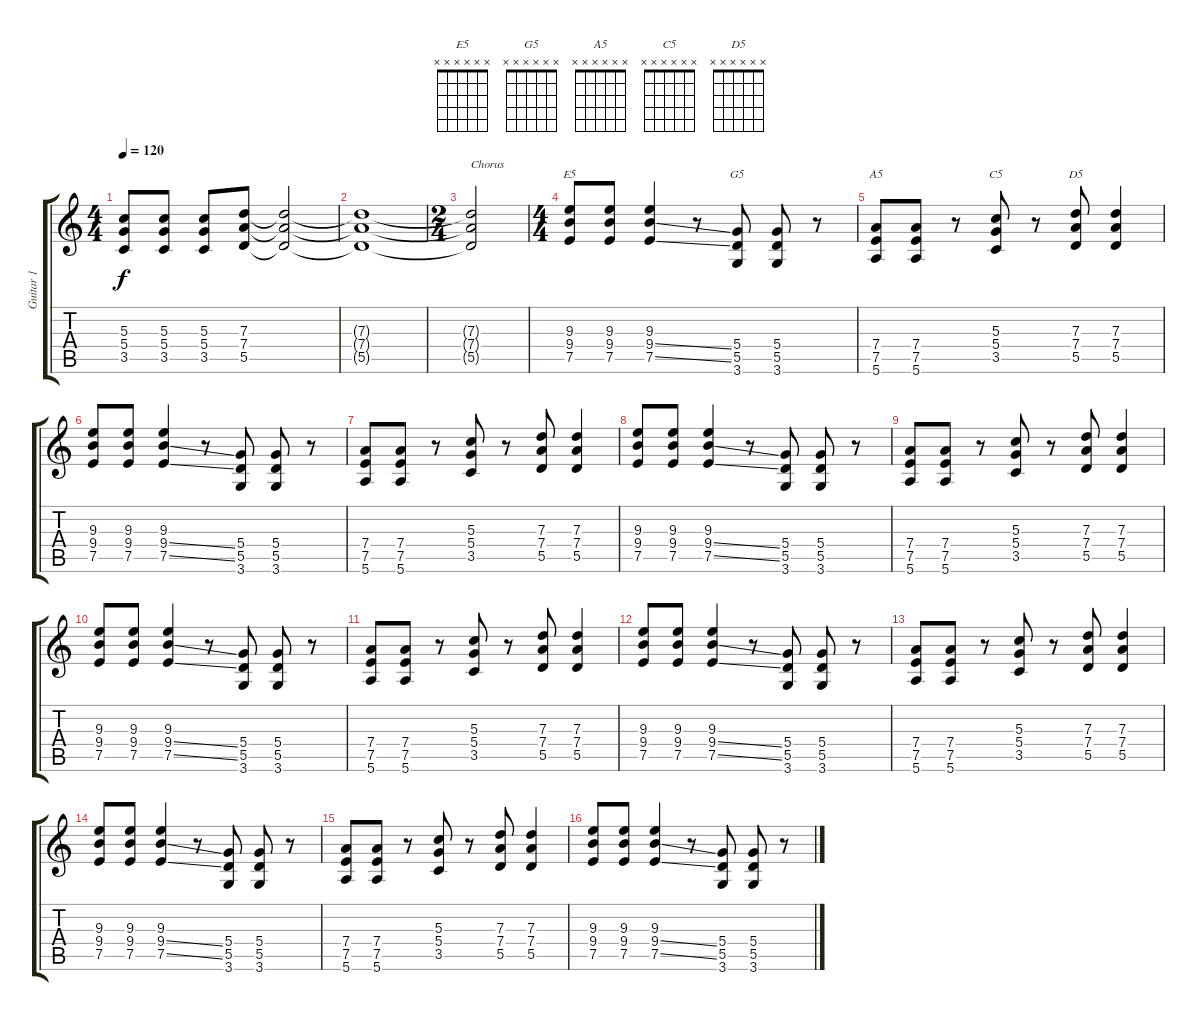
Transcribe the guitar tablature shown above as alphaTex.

\track ("Guitar 1" "Guitar 1") {instrument distortionguitar}
\staff {score tabs}
\tuning (E4 B3 G3 D3 A2 E2) {hide}
\chord ("E5" x x x x x x)
\chord ("G5" x x x x x x)
\chord ("A5" x x x x x x)
\chord ("C5" x x x x x x)
\chord ("D5" x x x x x x)
\ts (4 4)
\tempo 120
\clef g2
\ks c
(5.3 5.4 3.5).8{dy f} (5.3 5.4 3.5).8 (5.3 5.4 3.5).8 (7.3 7.4 5.5).8 (7.3{t} 7.4{t} 5.5{t}).2 |
(7.3{t} 7.4{t} 5.5{t}).1 |
\ts (2 4)
(7.3{t} 7.4{t} 5.5{t}).2{txt "Chorus"} |
\ts (4 4)
(9.3 9.4 7.5).8{ch "E5"} (9.3 9.4 7.5).8 (9.3 9.4{ss} 7.5{ss}).4 r.8 (5.4 5.5 3.6).8{ch "G5"} (5.4 5.5 3.6).8 r.8 |
(7.4 7.5 5.6).8{ch "A5"} (7.4 7.5 5.6).8 r.8 (5.3 5.4 3.5).8{ch "C5"} r.8 (7.3 7.4 5.5).8{ch "D5"} (7.3 7.4 5.5).4 |
(9.3 9.4 7.5).8 (9.3 9.4 7.5).8 (9.3 9.4{ss} 7.5{ss}).4 r.8 (5.4 5.5 3.6).8 (5.4 5.5 3.6).8 r.8 |
(7.4 7.5 5.6).8 (7.4 7.5 5.6).8 r.8 (5.3 5.4 3.5).8 r.8 (7.3 7.4 5.5).8 (7.3 7.4 5.5).4 |
(9.3 9.4 7.5).8 (9.3 9.4 7.5).8 (9.3 9.4{ss} 7.5{ss}).4 r.8 (5.4 5.5 3.6).8 (5.4 5.5 3.6).8 r.8 |
(7.4 7.5 5.6).8 (7.4 7.5 5.6).8 r.8 (5.3 5.4 3.5).8 r.8 (7.3 7.4 5.5).8 (7.3 7.4 5.5).4 |
(9.3 9.4 7.5).8 (9.3 9.4 7.5).8 (9.3 9.4{ss} 7.5{ss}).4 r.8 (5.4 5.5 3.6).8 (5.4 5.5 3.6).8 r.8 |
(7.4 7.5 5.6).8 (7.4 7.5 5.6).8 r.8 (5.3 5.4 3.5).8 r.8 (7.3 7.4 5.5).8 (7.3 7.4 5.5).4 |
(9.3 9.4 7.5).8 (9.3 9.4 7.5).8 (9.3 9.4{ss} 7.5{ss}).4 r.8 (5.4 5.5 3.6).8 (5.4 5.5 3.6).8 r.8 |
(7.4 7.5 5.6).8 (7.4 7.5 5.6).8 r.8 (5.3 5.4 3.5).8 r.8 (7.3 7.4 5.5).8 (7.3 7.4 5.5).4 |
(9.3 9.4 7.5).8 (9.3 9.4 7.5).8 (9.3 9.4{ss} 7.5{ss}).4 r.8 (5.4 5.5 3.6).8 (5.4 5.5 3.6).8 r.8 |
(7.4 7.5 5.6).8 (7.4 7.5 5.6).8 r.8 (5.3 5.4 3.5).8 r.8 (7.3 7.4 5.5).8 (7.3 7.4 5.5).4 |
(9.3 9.4 7.5).8 (9.3 9.4 7.5).8 (9.3 9.4{ss} 7.5{ss}).4 r.8 (5.4 5.5 3.6).8 (5.4 5.5 3.6).8 r.8
